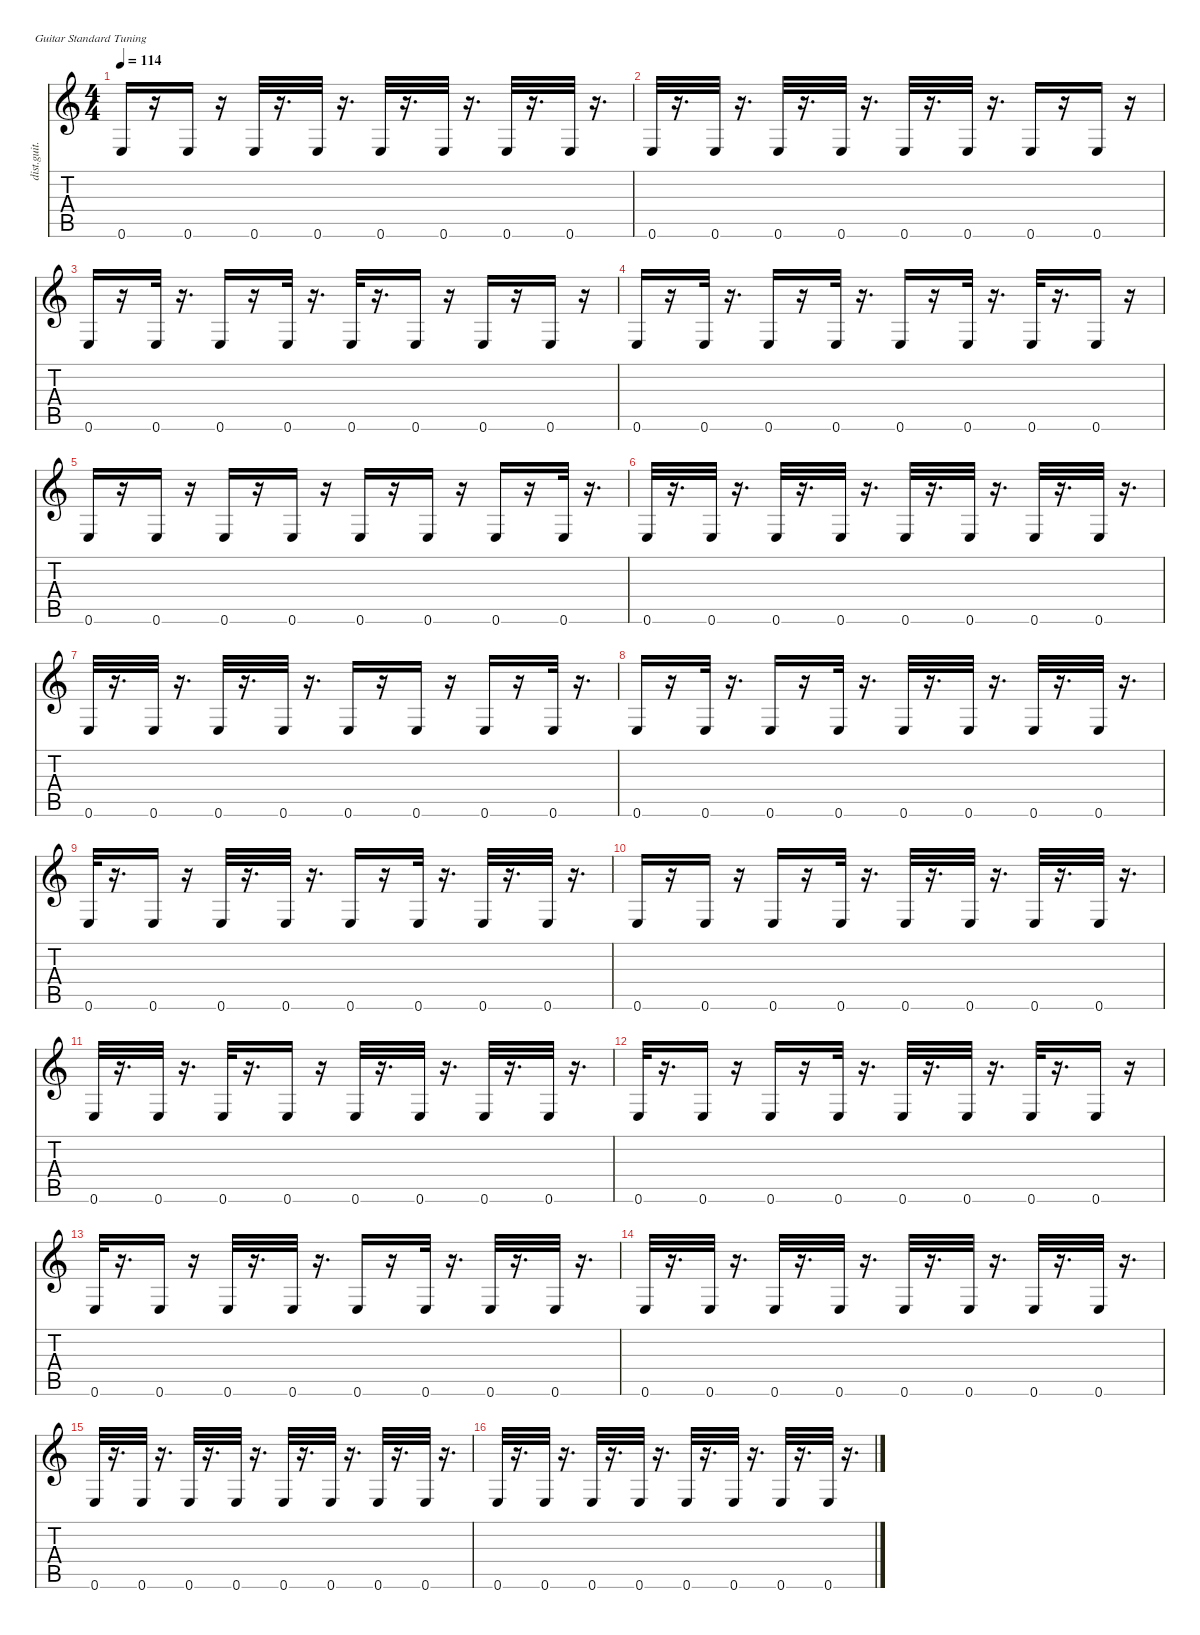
\defaultSystemsLayout 4
\hideDynamics
\bracketExtendMode nobrackets
\otherSystemsTrackNameOrientation horizontal
\track ("Rythm Guitar" "dist.guit.") {instrument distortionguitar}
\staff {score tabs}
\tuning (E4 B3 G3 D3 A2 E2)
\ts (4 4)
\tempo 114
\clef g2
\ks c
0.6.16{dy ff} r.16 0.6.16 r.16 0.6.32 r.16{d} 0.6.32 r.16{d} 0.6.32 r.16{d} 0.6.32 r.16{d} 0.6.32 r.16{d} 0.6.32 r.16{d} |
0.6.32 r.16{d} 0.6.32 r.16{d} 0.6.32 r.16{d} 0.6.32 r.16{d} 0.6.32 r.16{d} 0.6.32 r.16{d} 0.6.16{dy fff} r.16 0.6.16{dy ff} r.16 |
0.6.16 r.16 0.6.32 r.16{d} 0.6.16 r.16 0.6.32 r.16{d} 0.6.32 r.16{d} 0.6.16 r.16 0.6.16 r.16 0.6.16 r.16 |
0.6.16 r.16 0.6.32 r.16{d} 0.6.16 r.16 0.6.32 r.16{d} 0.6.16 r.16 0.6.32 r.16{d} 0.6.32 r.16{d} 0.6.16 r.16 |
0.6.16 r.16 0.6.16 r.16 0.6.16 r.16 0.6.16 r.16 0.6.16 r.16 0.6.16 r.16 0.6.16 r.16 0.6.32 r.16{d} |
0.6.32 r.16{d} 0.6.32{dy fff} r.16{d} 0.6.32{dy ff} r.16{d} 0.6.32 r.16{d} 0.6.32{dy fff} r.16{d} 0.6.32{dy ff} r.16{d} 0.6.32 r.16{d} 0.6.32 r.16{d} |
0.6.32{dy fff} r.16{d} 0.6.32{dy ff} r.16{d} 0.6.32 r.16{d} 0.6.32 r.16{d} 0.6.16 r.16 0.6.16 r.16 0.6.16 r.16 0.6.32 r.16{d} |
0.6.16{dy fff} r.16 0.6.32{dy ff} r.16{d} 0.6.16 r.16 0.6.32 r.16{d} 0.6.32{dy fff} r.16{d} 0.6.32{dy ff} r.16{d} 0.6.32{dy fff} r.16{d} 0.6.32{dy ff} r.16{d} |
0.6.32{dy fff} r.16{d} 0.6.16{dy ff} r.16 0.6.32{dy fff} r.16{d} 0.6.32{dy ff} r.16{d} 0.6.16 r.16 0.6.32 r.16{d} 0.6.32 r.16{d} 0.6.32 r.16{d} |
0.6.16{dy fff} r.16 0.6.16{dy ff} r.16 0.6.16 r.16 0.6.32 r.16{d} 0.6.32 r.16{d} 0.6.32 r.16{d} 0.6.32 r.16{d} 0.6.32 r.16{d} |
0.6.32 r.16{d} 0.6.32 r.16{d} 0.6.32 r.16{d} 0.6.16 r.16 0.6.32 r.16{d} 0.6.32 r.16{d} 0.6.32 r.16{d} 0.6.32 r.16{d} |
0.6.32 r.16{d} 0.6.16 r.16 0.6.16 r.16 0.6.32 r.16{d} 0.6.32 r.16{d} 0.6.32 r.16{d} 0.6.32 r.16{d} 0.6.16 r.16 |
0.6.32{dy fff} r.16{d} 0.6.16{dy ff} r.16 0.6.32{dy fff} r.16{d} 0.6.32{dy ff} r.16{d} 0.6.16 r.16 0.6.32 r.16{d} 0.6.32 r.16{d} 0.6.32 r.16{d} |
0.6.32 r.16{d} 0.6.32 r.16{d} 0.6.32 r.16{d} 0.6.32 r.16{d} 0.6.32{dy fff} r.16{d} 0.6.32{dy ff} r.16{d} 0.6.32 r.16{d} 0.6.32{dy fff} r.16{d} |
0.6.32{dy ff} r.16{d} 0.6.32 r.16{d} 0.6.32 r.16{d} 0.6.32{dy fff} r.16{d} 0.6.32{dy ff} r.16{d} 0.6.32 r.16{d} 0.6.32 r.16{d} 0.6.32 r.16{d} |
0.6.32 r.16{d} 0.6.32 r.16{d} 0.6.32 r.16{d} 0.6.32 r.16{d} 0.6.32{dy fff} r.16{d} 0.6.32{dy ff} r.16{d} 0.6.32 r.16{d} 0.6.32 r.16{d}
